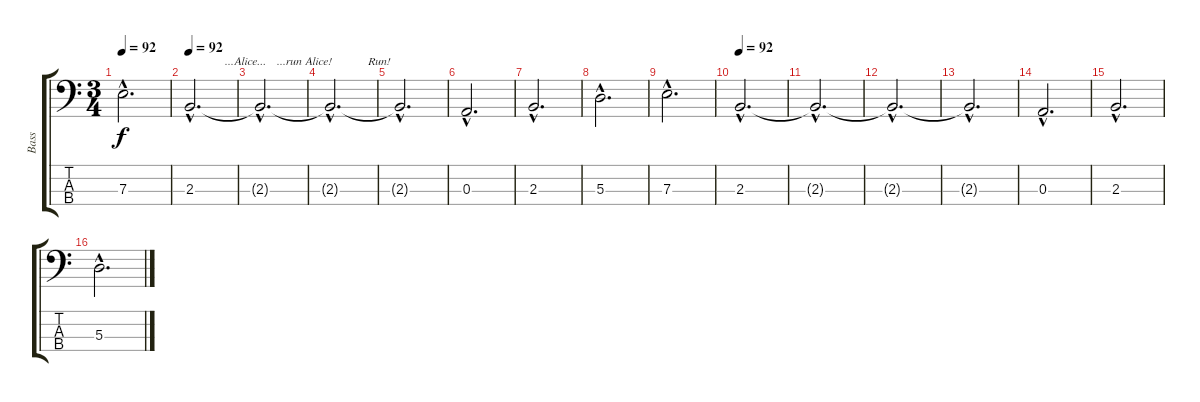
\track ("Bass" "Bass") {instrument electricbassfinger}
\staff {score tabs}
\tuning (G2 D2 A1 D1) {hide}
\ts (3 4)
\tempo 92
\clef f4
\ks c
7.3{hac}.2{d txt "                                  ...Alice..." dy f} |
\tempo 92
2.3{hac}.2{d txt "                             ...run Alice!"} |
2.3{hac t}.2{d txt "                                    Run!"} |
2.3{hac t}.2{d} |
2.3{hac t}.2{d} |
0.3{hac}.2{d} |
2.3{hac}.2{d} |
5.3{hac}.2{d} |
7.3{hac}.2{d} |
\tempo 92
2.3{hac}.2{d} |
2.3{hac t}.2{d} |
2.3{hac t}.2{d} |
2.3{hac t}.2{d} |
0.3{hac}.2{d} |
2.3{hac}.2{d} |
5.3{hac}.2{d txt "                        "}
